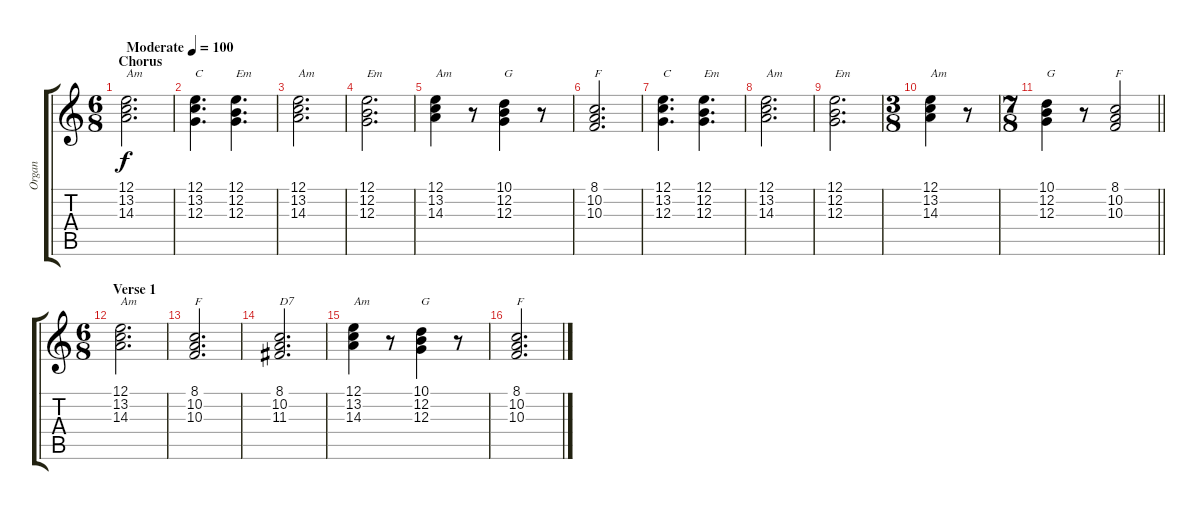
\track ("Organ" "Organ") {instrument percussiveorgan}
\staff {score tabs}
\tuning (E4 B3 G3 D3 A2 E2) {hide}
\ts (6 8)
\section ("" "Chorus")
\tempo (100 "Moderate")
\clef g2
\ks c
(12.1 13.2 14.3).2{d txt "Am" dy f instrument percussiveorgan} |
(12.1 13.2 12.3).4{d txt "C"} (12.1 12.2 12.3).4{d txt "Em"} |
(12.1 13.2 14.3).2{d txt "Am"} |
(12.1 12.2 12.3).2{d txt "Em"} |
(12.1 13.2 14.3).4{txt "Am"} r.8 (10.1 12.2 12.3).4{txt "G"} r.8 |
(8.1 10.2 10.3).2{d txt "F"} |
(12.1 13.2 12.3).4{d txt "C"} (12.1 12.2 12.3).4{d txt "Em"} |
(12.1 13.2 14.3).2{d txt "Am"} |
(12.1 12.2 12.3).2{d txt "Em"} |
\ts (3 8)
(12.1 13.2 14.3).4{txt "Am"} r.8 |
\ts (7 8)
\barLineRight lightlight
(10.1 12.2 12.3).4{txt "G"} r.8 (8.1 10.2 10.3).2{txt "F"} |
\ts (6 8)
\section ("" "Verse 1")
(12.1 13.2 14.3).2{d txt "Am"} |
(8.1 10.2 10.3).2{d txt "F"} |
(8.1 10.2 11.3).2{d txt "D7"} |
(12.1 13.2 14.3).4{txt "Am"} r.8 (10.1 12.2 12.3).4{txt "G"} r.8 |
(8.1 10.2 10.3).2{d txt "F"}
